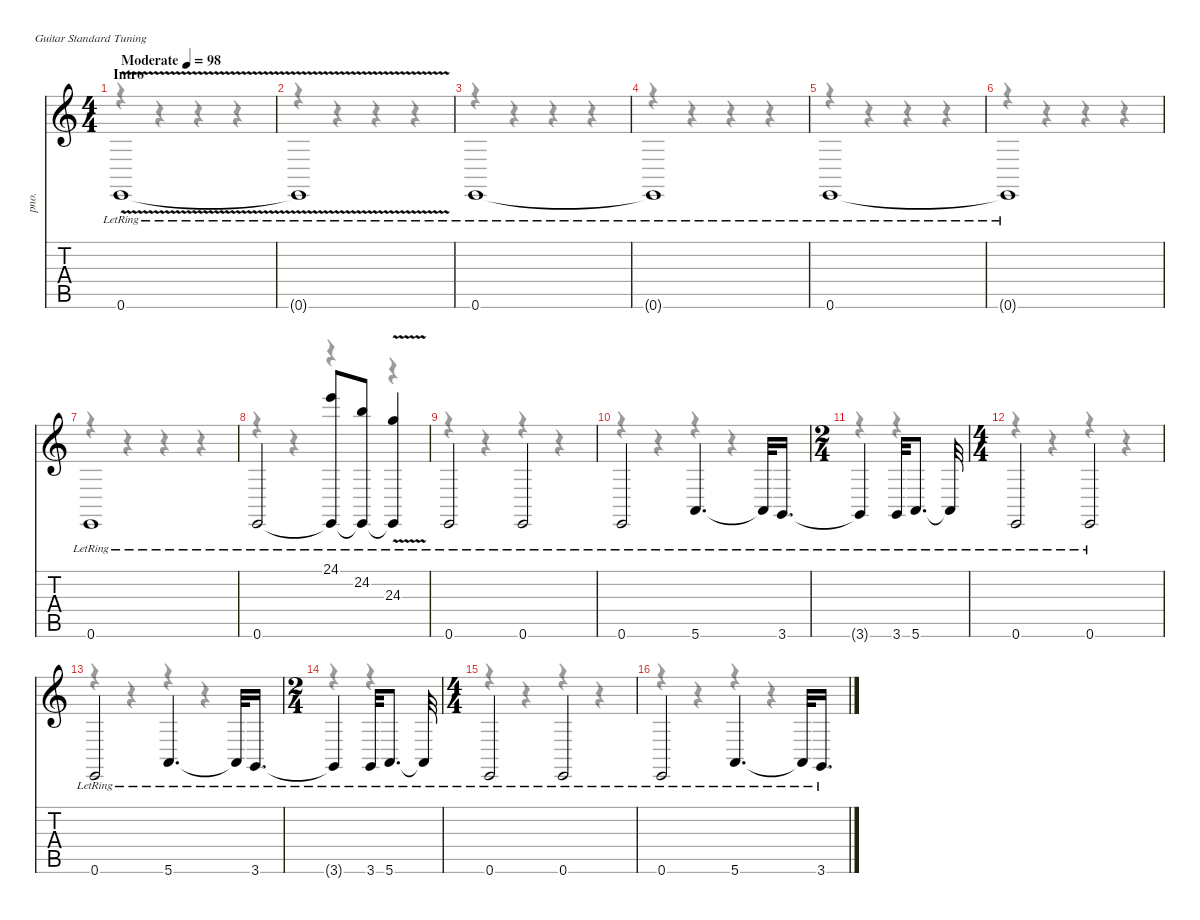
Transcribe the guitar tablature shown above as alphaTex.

\defaultSystemsLayout 4
\hideDynamics
\bracketExtendMode nobrackets
\otherSystemsTrackNameOrientation horizontal
\track ("Piano" "pno.") {instrument acousticgrandpiano}
\staff {score tabs}
\tuning (E4 B3 G3 D3 A2 E2)
\voice
\ts (4 4)
\beaming (8 2 2 2 2)
\section ("" "Intro")
\tempo (98 "Moderate")
\clef g2
\ks c
0.6{v lr}.1{dy fff instrument acousticgrandpiano} |
0.6{v lr t}.1 |
0.6{lr}.1 |
0.6{lr t}.1 |
0.6{lr}.1 |
0.6{lr t}.1 |
0.6{lr}.1 |
0.6{lr}.2 (24.1{lr} 0.6{lr t}).8{dy f} (24.2{lr} 0.6{lr t}).8 (24.3{v lr} 0.6{lr t}).4 |
0.6{lr}.2{dy mf} 0.6{lr}.2 |
0.6{lr}.2 5.6{lr}.4{d} 5.6{lr t}.32 3.6{lr}.16{d} |
\ts (2 4)
\beaming (8 1 1 1 1)
3.6{lr t}.4 3.6{lr}.32 5.6{lr}.8{d} 5.6{lr t}.32 |
\ts (4 4)
\beaming (8 2 2 2 2)
0.6{lr}.2 0.6{lr}.2 |
0.6{lr}.2 5.6{lr}.4{d} 5.6{lr t}.32 3.6{lr}.16{d} |
\ts (2 4)
\beaming (8 1 1 1 1)
3.6{lr t}.4 3.6{lr}.32 5.6{lr}.8{d} 5.6{lr t}.32 |
\ts (4 4)
\beaming (8 2 2 2 2)
0.6{lr}.2 0.6{lr}.2 |
0.6{lr}.2 5.6{lr}.4{d} 5.6{lr t}.32 3.6{lr}.16{d}
\voice
\clef g2
\ottava regular
\simile none
\ks c
r.4{dy mf} r.4 r.4 r.4 |
r.4 r.4 r.4 r.4 |
r.4 r.4 r.4 r.4 |
r.4 r.4 r.4 r.4 |
r.4 r.4 r.4 r.4 |
r.4 r.4 r.4 r.4 |
r.4 r.4 r.4 r.4 |
r.4 r.4 r.4 r.4 |
r.4 r.4 r.4 r.4 |
r.4 r.4 r.4 r.4 |
r.4 r.4 |
r.4 r.4 r.4 r.4 |
r.4 r.4 r.4 r.4 |
r.4 r.4 |
r.4 r.4 r.4 r.4 |
r.4 r.4 r.4 r.4
